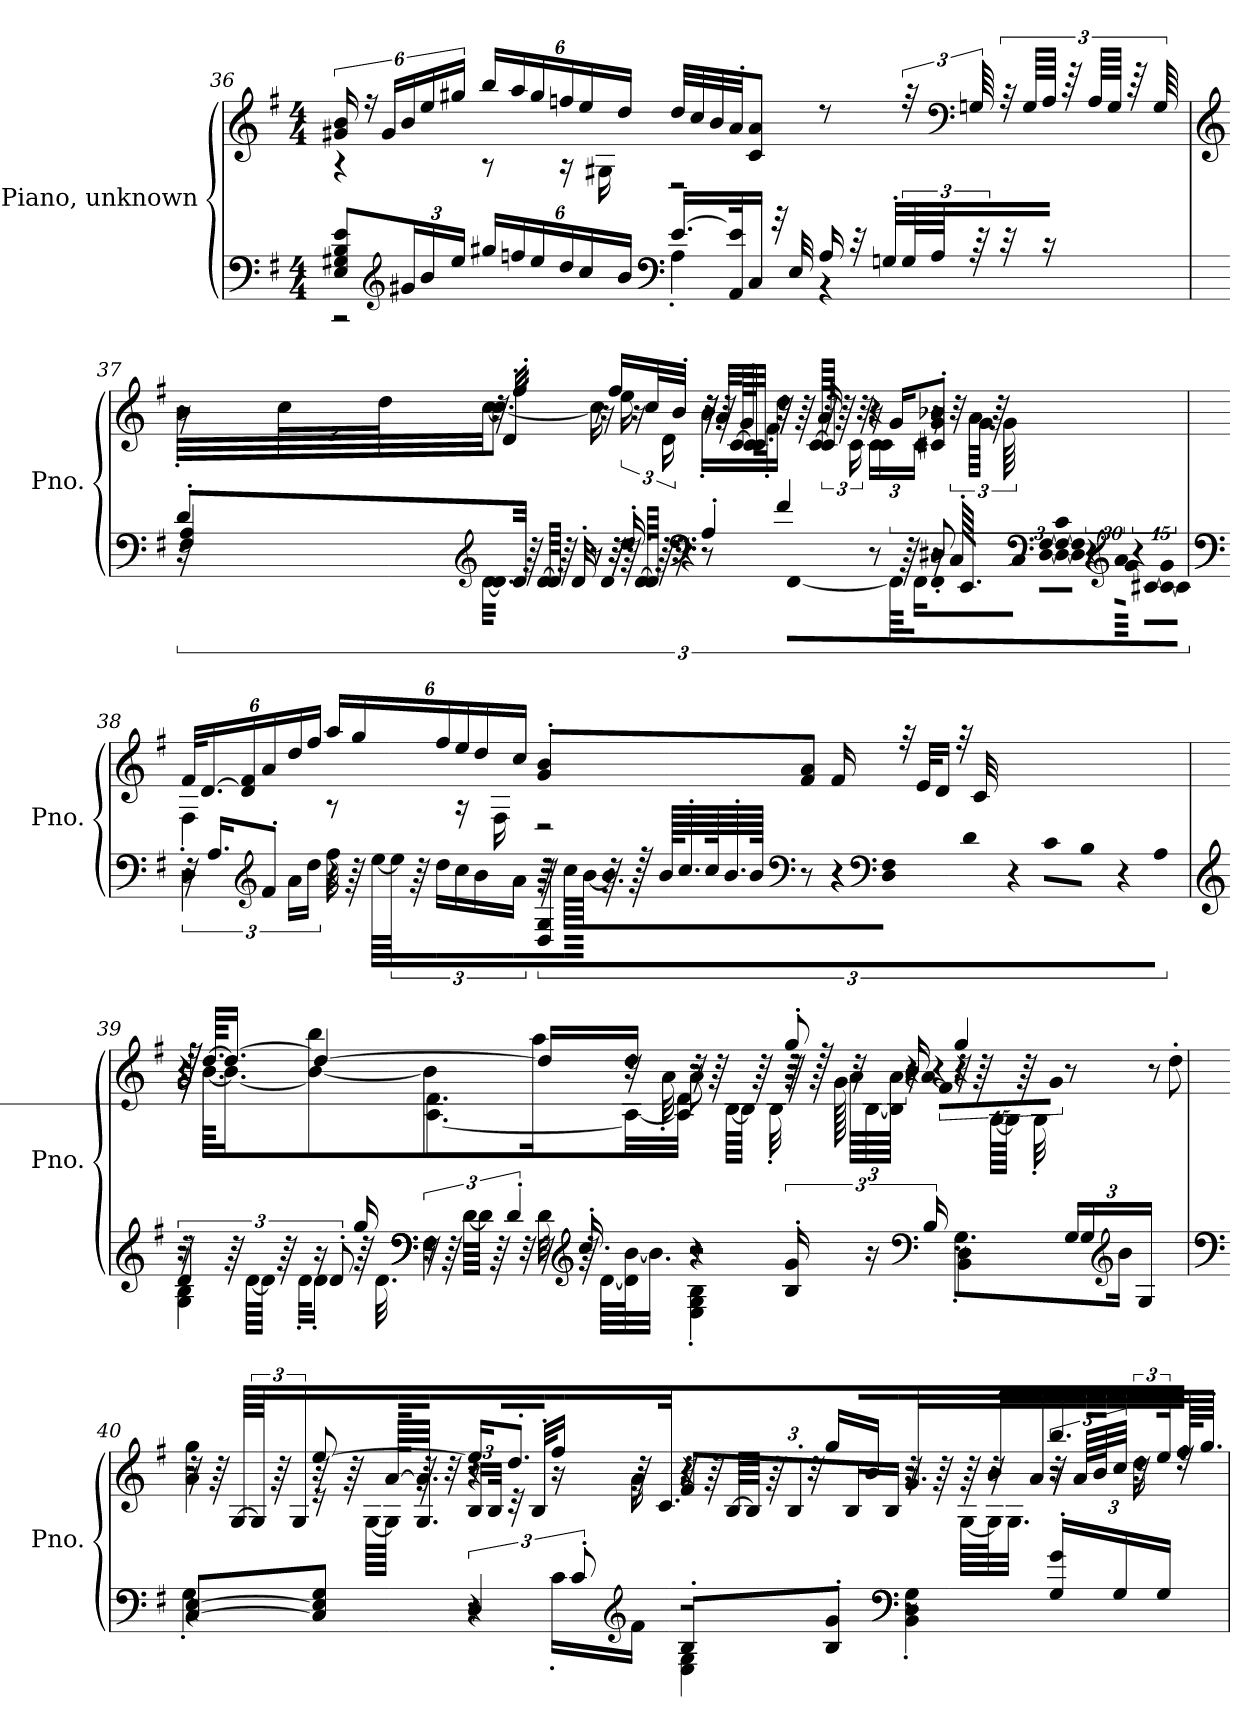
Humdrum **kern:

**kern	**kern
*part1	*part1
*staff2	*staff1
*I"Piano, unknown	*
*I'Pno.	*
!!LO:LB:g=z
*clefF4	*clefG2
*k[f#]	*k[f#]
*M4/4	*M4/4
=36	=36
*^	*^
8E/ 8G#X/ 8B/ 8e/L	2r	24g#X/ 24b/	4r
.	.	24r	.
.	.	24g#/LL	.
*clefG2	*	*	*
*Xbrackettup	*	*Xbrackettup	*
24g#X/L	.	24b/	.
24b/	.	24ee/	.
24ee/JJ	.	24gg#X/JJ	.
24gg#X/LL	.	24bb/LL	8r
24ffn/	.	24aa/	.
24ee/	.	24gg#/	.
24dd/	.	24ffn/	16r
24cc/	.	24ee/	.
.	.	.	16G#X\
24b/JJ	.	24dd/JJ	.
*clefF4	*	*	*
[16.e/LL	4A'\	32dd/LLL	2r
.	.	32cc/	.
.	.	32b/	.
32AA/ 32e/]K	.	32a'/JJ	.
16C/JJ	.	8c/ 8a/J	.
32r	.	.	.
32E/	.	.	.
16A/	4r	8r	.
32r	.	.	.
32Gn'/LLL	.	.	.
*brackettup	*	*brackettup	*
96G/L	.	48r	.
96A/JJJJ	.	.	.
*	*	*clefF4	*
96r	.	96Gn/	.
32r	.	48r	.
.	.	96G/LLLL	.
16r	.	96A/JJJJ	.
.	.	96r	.
.	.	96A/LLLL	.
.	.	96G/JJJJ	.
.	.	96r	.
.	.	96G/	.
*v	*v	*	*
*	*v	*v
!!LO:PB:g=z
=37	=37
*	*clefG2
*^	*^
*	*^	*	*
*	*	*	*	*Xbrackettup
*	*	*	*	*^
8d'/L	24r	4F#/ 4A/	16r	48b'\LLL	2r
.	.	.	.	96cc\L	.
.	.	.	.	96dd\J	.
*clefG2	*	*	*	*	*
.	[48d\KKL	.	.	[48cc\JJ	.
.	8.d\J]	.	32r	8.cc\J_	.
.	.	.	32d'/KKL	.	.
32d/Jkk	.	.	8ff#'/J	.	.
64r	.	.	.	.	.
[64d/LLLL	.	.	.	.	.
64d/JJJJ]	.	.	.	.	.
64r	.	.	.	.	.
32d'/	.	.	.	.	.
8r	32d\	8r	8r	16cc\]	.
.	64r	.	.	.	.
.	[64d\LLLL	.	.	.	.
.	96d\JJJJ]	.	.	16r	.
.	96r	.	.	.	.
.	24d\LL	.	.	.	.
*	*	*	*	*brackettup	*
32r	16d'\	32r	16ff#/LL	24ee\	.
16.dd'/	.	64r	.	.	.
.	.	.	.	24r	.
.	.	[64d/LLLL	.	.	.
.	16a\JJ	64d/JJJJ]	32cc/L	.	.
.	.	64r	.	.	.
.	.	.	.	24d\	.
.	.	32r	32b'/JJJ	.	.
*clefF4	*	*	*	*	*
8r	[8D\ [8F#\L	4A'/	32r	16.b'\LL	32r
.	.	.	32a/KLL	.	64r
.	.	.	.	.	[64c/LLLL
.	.	.	16g'/JJ	.	64c/J]
.	.	.	.	.	32.c/JJJ
.	.	.	.	32f#'\K	.
4f#/	8D\_ 8F#\_ 8c\	.	32r	16dd\JJ	16r
.	.	.	64r	.	.
.	.	.	[64c/LLLL	.	.
.	.	.	64c/JJJJ]	48r	16a/
.	.	.	64r	.	.
.	.	.	.	24c\	.
.	.	.	32r	.	.
*	*	*	*	*Xbrackettup	*
.	8D\] 8F#\]J	8r	16r	24c\LL	4r
.	.	.	.	24c\	.
.	.	.	16g/KL	.	.
.	.	.	.	24c\JJ	.
!	!LO:N:vis=128	!	!	!	!
16r	1920%17r	8D#X/	8c#X/' 8g/' 8b-X/'J	16r	.
*clefG2	*	*	*	*	*
!	!LO:N:vis=256	!	!	!	!
.	1920%17a\KLLLL	.	.	.	.
!	!LO:N:vis=64	!	!	!	!
.	960%17g\JJJJ	.	.	.	.
.	1920ryy	.	.	.	.
!	!LO:N:vis=128	!	!	!	!
.	1920%17r	.	.	.	.
!	!LO:N:vis=256	!	!	!	!
.	[1920%17c#X\LLLLL	.	.	.	.
!	!LO:N:vis=256	!	!	!	!
.	1920%17c#\_ 1920%17g\JJJ	.	.	.	.
*	*	*	*	*brackettup	*
64a'/KLLL	16c#\JJ]	.	.	48r	.
32.c#/JJJ	.	.	.	.	.
.	.	.	.	96a\LLLL	.
.	.	.	.	96g\JJJJ	.
.	.	.	.	96r	.
.	.	.	.	96g\	.
*	*	*	*v	*v	*v
!!LO:LB:g=z
=38	=38	=38	=38
*clefF4	*	*	*
*	*	*	*Xbrackettup
*	*	*	*^
32r	6D\	2r	48f#/KLL	4F#'\
.	.	.	[24.d/	.
16.A/KL	.	.	.	.
.	.	.	24d/] 24f#/	.
*clefG2	*	*	*	*
8f#'/J	.	.	24a/	.
.	24a\LL	.	24dd/	.
.	24dd\JJ	.	24ff#/JJ	.
4r	32ff#\	.	24aa/LL	8r
.	64r	.	.	.
.	.	.	24gg/	.
.	[64ee\LLLL	.	.	.
.	96ee\JJJJ]	.	.	.
.	96r	.	.	.
.	24dd\LL	.	24ff#/	.
*	*Xbrackettup	*	*	*
.	24cc\	.	24ee/	16r
.	24b\	.	24dd/	.
.	.	.	.	16F#\
.	24a\JJ	.	24cc/JJ	.
*	*brackettup	*	*	*
32r	96r	4D/' 4G/'	8g/' 8b/'L	2r
.	96cc\LLLL	.	.	.
.	[96b\JJ	.	.	.
64r	16.b\J]	.	.	.
128r	.	.	.	.
128b/KLLLL	.	.	.	.
64.cc'/	.	.	.	.
128cc/K	.	.	.	.
64.b'/	.	.	.	.
128b/JJJJk	.	.	.	.
*clefF4	*	*	*	*
8r	8D\ 8F#\J	.	8f#/ 8a/J	.
4r	16d\	4r	16f#/	.
.	32r	.	32r	.
.	32c\KLL	.	32e/KLL	.
.	16B\JJ	.	16d/JJ	.
.	32r	.	32r	.
.	32A\	.	32c/	.
*v	*v	*v	*	*
*	*v	*v
!!LO:LB:g=z
=39	=39
*clefG2	*
*^	*^
*	*^	*	*^
*	*	*^	*	*	*^
8r	32r	6d'/	4G\ 4B\	128r	128r	2g/	4r
.	.	.	.	[64.dd/KKLL	[64.b\KKLL	.	.
.	64r	.	.	16.dd/JJ_	16.b\J_	.	.
.	[64d\LLLL	.	.	.	.	.	.
.	64d\JJJJ]	.	.	.	.	.	.
.	64r	.	.	.	.	.	.
.	32d'\KLL	.	.	.	.	.	.
16r	16d'\JJ	.	.	4dd/_	8b\_ 8bb\	.	.
.	.	12d'/	.	.	.	.	.
16gg/	64r	.	.	.	.	.	.
.	32.d\	.	.	.	.	.	.
*clefF4	*	*	*	*	*	*	*
8r	32r	12r	4F#\	.	8b\]	.	[8.A\ 8.d\L
.	64r	.	.	.	.	.	.
.	[64d\LLLL	.	.	.	.	.	.
.	64d\JJJJ]	.	.	.	.	.	.
.	64r	.	.	.	.	.	.
.	.	6d'/	.	.	.	.	.
.	32r	.	.	.	.	.	.
32r	32d\	.	.	16dd/LL]	16aa\Jk	.	.
*clefG2	*	*	*	*	*	*	*
16.cc'/	64r	.	.	.	.	.	.
.	[64d\LLLL	.	.	.	.	.	.
.	64d\] [64b\J	.	.	16dd/JJ	32r	.	32A\LL_
.	32.b\JJJ]	.	.	.	.	.	.
.	.	.	.	.	32a'\	.	32A\] 32d\JJJ
2r	4E\' 4G\' 4B\'	8r	4r	8r	8a\	8r	32r
.	.	.	.	.	.	.	64r
.	.	.	.	.	.	.	[64B\LLLL
.	.	.	.	.	.	.	64B\JJJJ]
.	.	.	.	.	.	.	64r
.	.	.	.	.	.	.	32B'\
.	.	24B/' 24g/'	.	8gg'/	64r	16r	32r
.	.	.	.	.	128r	.	.
.	.	.	.	.	128g\	.	.
.	.	.	.	.	32r	.	96a\LLLL
.	.	24r	.	.	.	.	[96B\
.	.	.	.	.	.	.	96B\] 96a\JJJJ
*	*	*	*	*	*brackettup	*	*
!	!	!	!	!	!LO:N:vis=64	!	!
.	.	.	.	.	960%17r	16b/	16r
!	!	!	!	!	!LO:N:vis=256	!	!
.	.	.	.	.	1920%17a\	.	.
*clefF4	*	*	*	*	*	*	*
.	.	24B/	.	.	.	.	.
!	!	!	!	!	!LO:N:vis=64	!	!
.	.	.	.	.	960%17r	.	.
.	.	.	.	.	1920ryy	.	.
!	!	!	!	!	!LO:N:vis=256	!	!
.	.	.	.	.	1920%17f#\LLLLL	.	.
!	!	!	!	!	!LO:N:vis=256	!	!
.	.	.	.	.	1920%17g\JJJJJ	.	.
.	8.G'\L	8r	4BB\ 4D\	4gg/	8r	4r	32r
.	.	.	.	.	.	.	64r
.	.	.	.	.	.	.	[64G\LLLL
.	.	.	.	.	.	.	64G\JJJJ]
.	.	.	.	.	.	.	64r
.	.	.	.	.	.	.	32G'\
*	*	*Xbrackettup	*	*	*	*	*
.	.	24G/LL	.	.	8dd'\	.	8r
.	.	24G/	.	.	.	.	.
*clefG2	*	*	*	*	*	*	*
.	16b\Jk	.	.	.	.	.	.
.	.	24G/JJ	.	.	.	.	.
*v	*v	*v	*v	*	*	*	*
!!LO:LB:g=z	!!	!!	!!
=40	=40	=40	=40	=40
*clefF4	*	*	*	*
*^	*	*	*	*
*	*^	*	*	*	*
[8C/ [8E/L	4G'\	4r	8r	4a\ 4gg\	32r	8r
.	.	.	.	.	64r	.
.	.	.	.	.	[64G/LLLL	.
.	.	.	.	.	96G/JJJJ]	.
.	.	.	.	.	96r	.
.	.	.	.	.	24G/	.
8C/] 8E/] 8G/J	.	.	[8ee/	.	16r	32r
.	.	.	.	.	.	64r
.	.	.	.	.	.	[64G\LLLL
.	.	.	.	.	[64a/KLLL	64G\JJJJ]
.	.	.	.	.	32.G/ 32.a/]JJJ	64r
.	.	.	.	.	.	32r
*brackettup	*	*	*	*	*Xbrackettup	*
6r	8r	4D/	16ee/KL]	8r	24B/LL	4r
.	.	.	.	.	48B/JJk	.
.	.	.	8.dd'/J	.	32r	.
.	.	.	.	.	32B'/KLL	.
.	16c'\LL	.	.	16r	16ff#/JJ	.
12c'/	.	.	.	.	.	.
*clefG2	*	*	*	*	*	*
.	16f#\JJ	.	.	16a\	64r	.
.	.	.	.	.	32.c/	.
8B'/L	4E\ 4G\	2r	32r	4r	12f#/L	4r
.	.	.	64r	.	.	.
.	.	.	[64B/LLLL	.	.	.
.	.	.	64B/JJJJ]	.	.	.
.	.	.	64r	.	.	.
.	.	.	.	.	12B'/	.
.	.	.	32r	.	.	.
8B/' 8g/'J	.	.	16gg/LL	.	.	.
.	.	.	.	.	24B/L	.
.	.	.	16b/JJ	.	.	.
.	.	.	.	.	24B/JJ	.
*clefF4	*	*	*	*	*	*
8r	4BB\' 4D\' 4G\'	.	16r	8r	32.g/	32r
.	.	.	.	.	.	64r
.	.	.	.	.	64r	[64G\LLLL
.	.	.	16b'/LL	.	32r	64G\J]
.	.	.	.	.	.	32.G\JJJ
.	.	.	.	.	32a/	.
*Xbrackettup	*	*	*	*	*brackettup	*
24G/' 24g/'LL	.	.	16.bb'/	16r	48r	8r
.	.	.	.	.	96a/LLLL	.
.	.	.	.	.	96b/J	.
24G/	.	.	.	.	48cc/JJJ	.
.	.	.	.	16dd\	48r	.
24G/JJ	.	.	.	.	96ee/	.
.	.	.	128ff#/KLL	.	32r	.
.	.	.	64.gg'/JJJJ	.	.	.
*v	*v	*v	*	*	*	*
*	*v	*v	*v	*v
=	=
*-	*-
